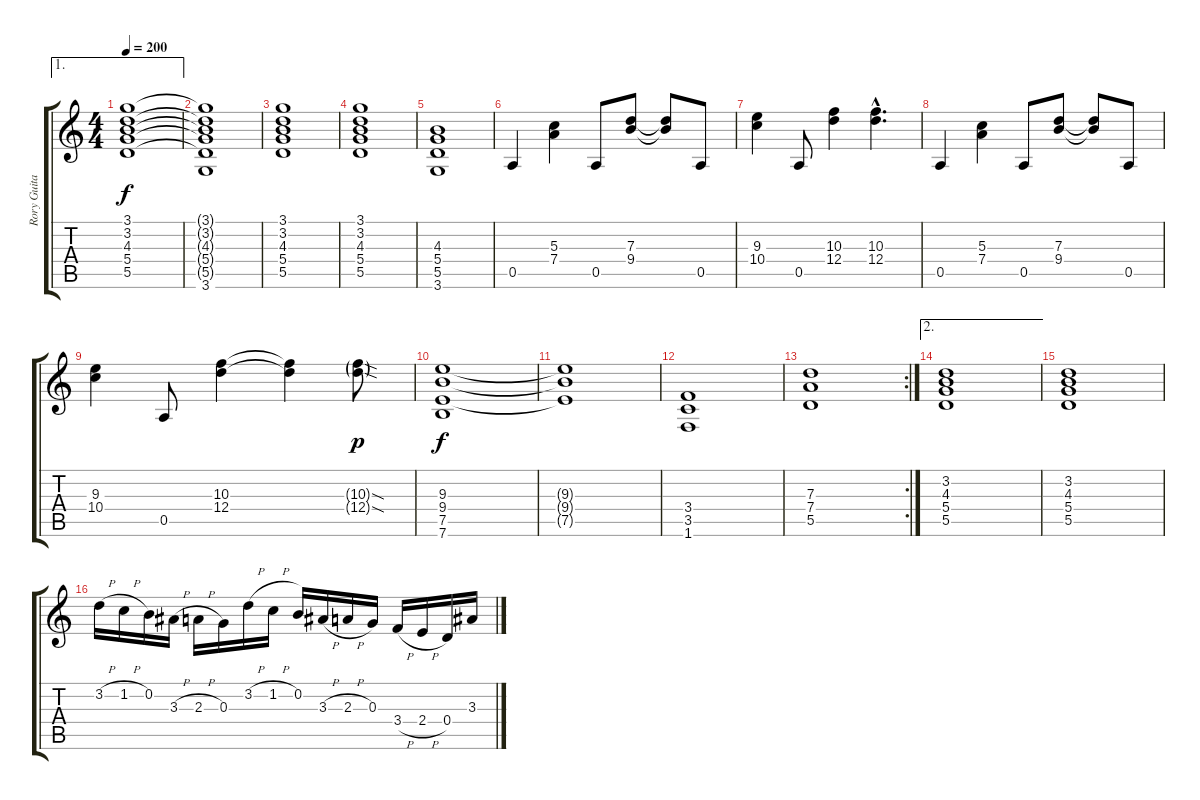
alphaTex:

\track ("Rory Guitar" "Rory Guita") {instrument distortionguitar}
\staff {score tabs}
\tuning (E4 B3 G3 D3 A2 E2) {hide}
\ae 1
\ts (4 4)
\tempo 200
\clef g2
\ks c
(3.1{t} 3.2{t} 4.3{t} 5.4{t} 5.5{t}).1{dy f} |
(3.1{t} 3.2{t} 4.3{t} 5.4{t} 5.5{t} 3.6).1 |
(3.1 3.2 4.3 5.4 5.5).1 |
(3.1 3.2 4.3 5.4 5.5).1 |
(4.3 5.4 5.5 3.6).1 |
0.5.4{volume 14} (5.3 7.4).4 0.5.8 (7.3 9.4).8 (7.3{t} 9.4{t}).8 0.5.8 |
(9.3 10.4).4 0.5.8 (10.3 12.4).4 (10.3{hac} 12.4{hac}).4{d} |
0.5.4 (5.3 7.4).4 0.5.8 (7.3 9.4).8 (7.3{t} 9.4{t}).8 0.5.8 |
(9.3 10.4).4 0.5.8 (10.3 12.4).4 (10.3{t} 12.4{t}).4 (10.3{sod g} 12.4{sod g}).8{dy p} |
(9.3 9.4 7.5 7.6).1{dy f volume 10} |
(9.3{t} 9.4{t} 7.5{t}).1 |
(3.4 3.5 1.6).1 |
\rc 2
(7.3 7.4 5.5).1 |
\ae 2
(3.2 4.3 5.4 5.5).1{volume 10} |
(3.2 4.3 5.4 5.5).1 |
3.2{h}.16 1.2{h}.16 0.2.16 3.3{h}.16 2.3{h}.16 0.3.16 3.2{h}.16 1.2{h}.16 0.2.16 3.3{h}.16 2.3{h}.16 0.3.16 3.4{h}.16 2.4{h}.16 0.4.16 3.3{h}.16
